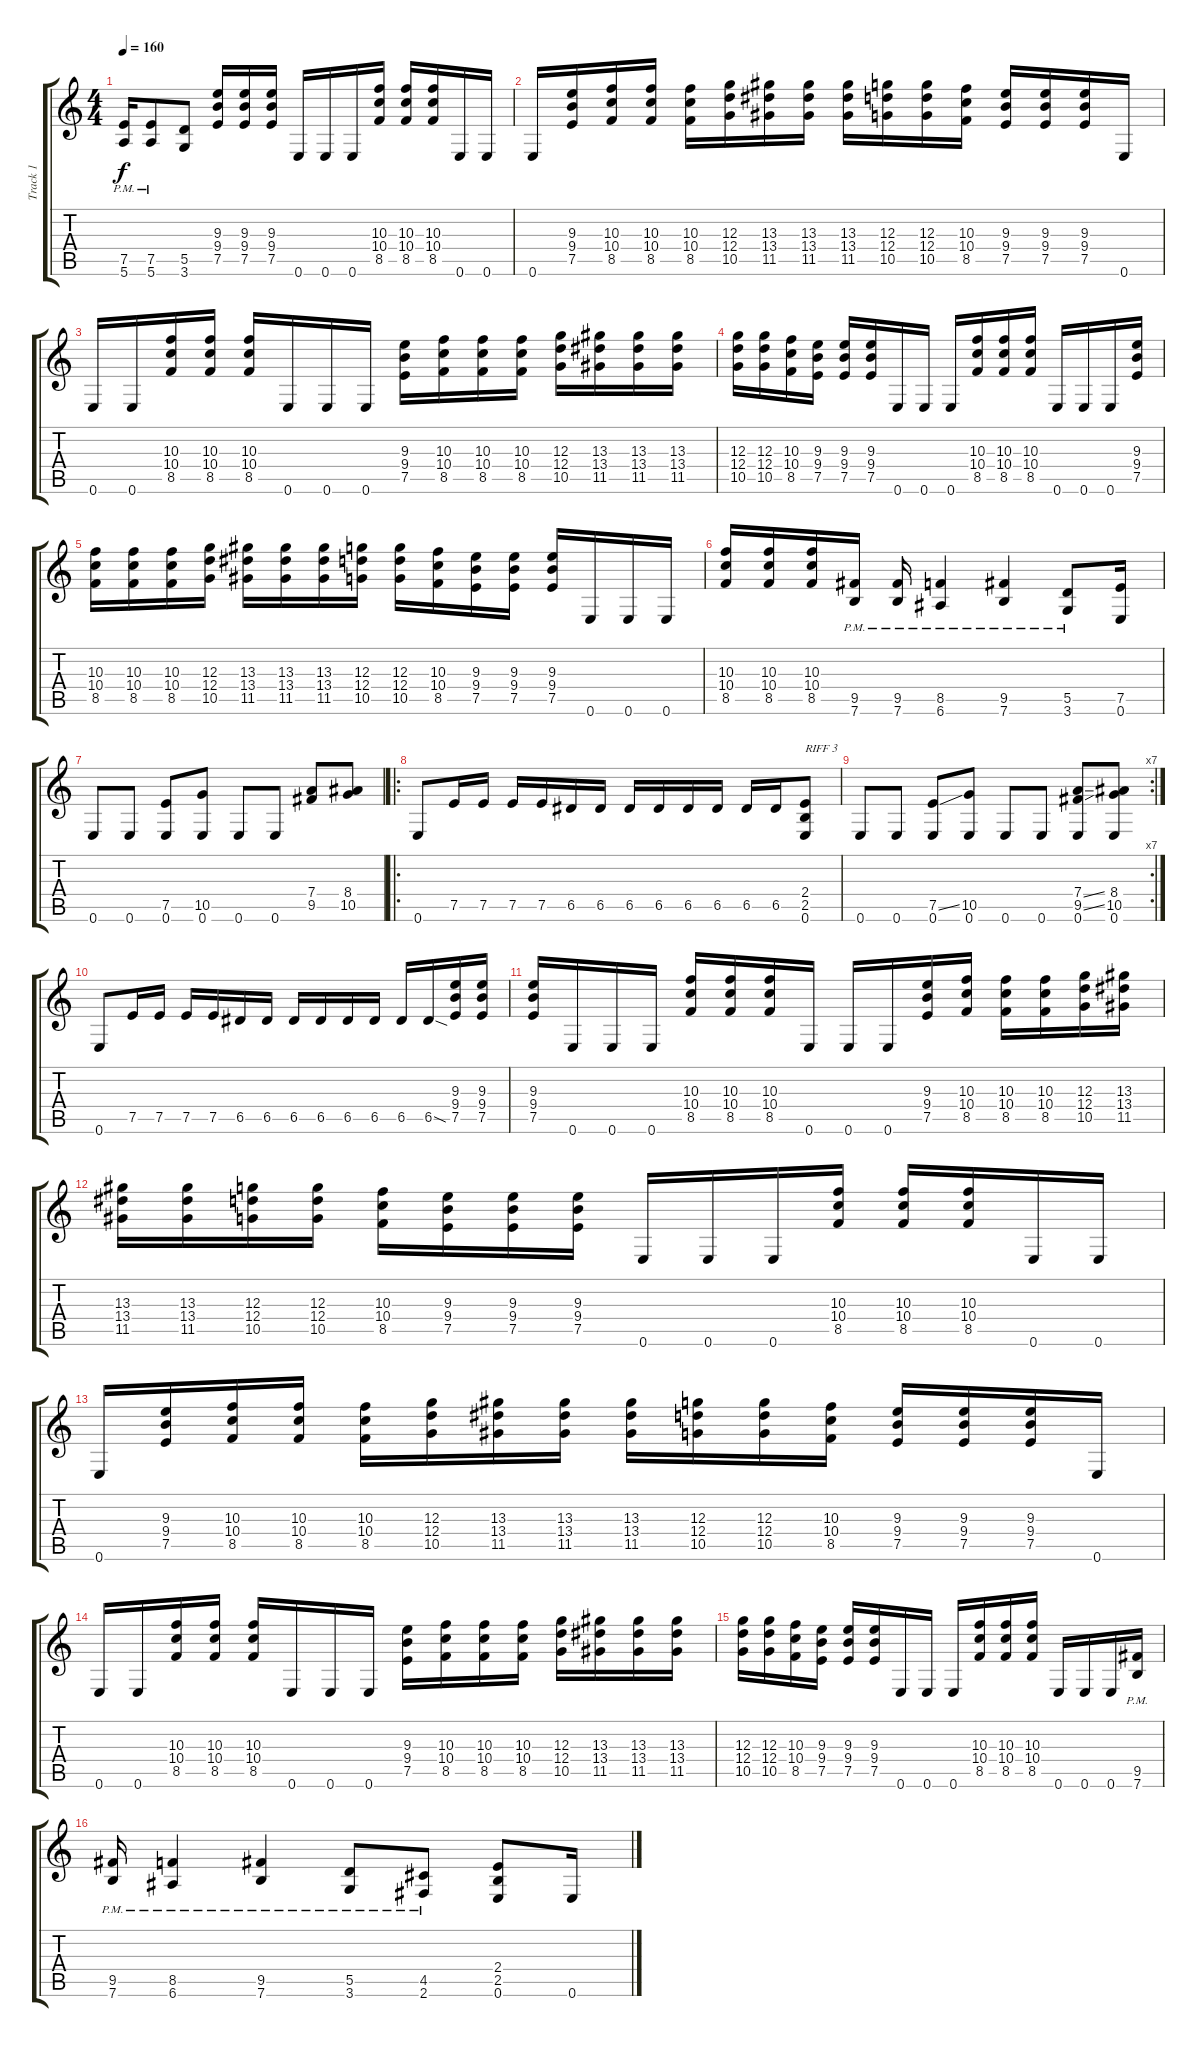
\track ("Track 1" "Track 1") {instrument distortionguitar}
\staff {score tabs}
\tuning (E4 B3 G3 D3 A2 E2) {hide}
\ts (4 4)
\tempo 160
\clef g2
\ks c
(7.5{pm} 5.6{pm}).16{dy f} (7.5{pm} 5.6{pm}).8 (5.5 3.6).8 (9.3 9.4 7.5).16 (9.3 9.4 7.5).16 (9.3 9.4 7.5).16 0.6.16 0.6.16 0.6.16 (10.3 10.4 8.5).16 (10.3 10.4 8.5).16 (10.3 10.4 8.5).16 0.6.16 0.6.16 |
0.6.16 (9.3 9.4 7.5).16 (10.3 10.4 8.5).16 (10.3 10.4 8.5).16 (10.3 10.4 8.5).16 (12.3 12.4 10.5).16 (13.3 13.4 11.5).16 (13.3 13.4 11.5).16 (13.3 13.4 11.5).16 (12.3 12.4 10.5).16 (12.3 12.4 10.5).16 (10.3 10.4 8.5).16 (9.3 9.4 7.5).16 (9.3 9.4 7.5).16 (9.3 9.4 7.5).16 0.6.16 |
0.6.16 0.6.16 (10.3 10.4 8.5).16 (10.3 10.4 8.5).16 (10.3 10.4 8.5).16 0.6.16 0.6.16 0.6.16 (9.3 9.4 7.5).16 (10.3 10.4 8.5).16 (10.3 10.4 8.5).16 (10.3 10.4 8.5).16 (12.3 12.4 10.5).16 (13.3 13.4 11.5).16 (13.3 13.4 11.5).16 (13.3 13.4 11.5).16 |
(12.3 12.4 10.5).16 (12.3 12.4 10.5).16 (10.3 10.4 8.5).16 (9.3 9.4 7.5).16 (9.3 9.4 7.5).16 (9.3 9.4 7.5).16 0.6.16 0.6.16 0.6.16 (10.3 10.4 8.5).16 (10.3 10.4 8.5).16 (10.3 10.4 8.5).16 0.6.16 0.6.16 0.6.16 (9.3 9.4 7.5).16 |
(10.3 10.4 8.5).16 (10.3 10.4 8.5).16 (10.3 10.4 8.5).16 (12.3 12.4 10.5).16 (13.3 13.4 11.5).16 (13.3 13.4 11.5).16 (13.3 13.4 11.5).16 (12.3 12.4 10.5).16 (12.3 12.4 10.5).16 (10.3 10.4 8.5).16 (9.3 9.4 7.5).16 (9.3 9.4 7.5).16 (9.3 9.4 7.5).16 0.6.16 0.6.16 0.6.16 |
(10.3 10.4 8.5).16 (10.3 10.4 8.5).16 (10.3 10.4 8.5).16 (9.5{pm} 7.6{pm}).16 (9.5{pm} 7.6{pm}).16 (8.5{pm} 6.6{pm}).4 (9.5{pm} 7.6{pm}).4 (5.5{pm} 3.6{pm}).8 (7.5 0.6).16 |
0.6.8 0.6.8 (7.5 0.6).8 (10.5 0.6).8 0.6.8 0.6.8 (7.4 9.5).8 (8.4 10.5).8 |
\ro
0.6.8 7.5.16 7.5.16 7.5.16 7.5.16 6.5.16 6.5.16 6.5.16 6.5.16 6.5.16 6.5.16 6.5.16 6.5.16 (2.4 2.5 0.6).8{txt "RIFF 3"} |
\rc 7
0.6.8 0.6.8 (7.5{ss} 0.6).8 (10.5 0.6).8 0.6.8 0.6.8 (7.4{ss} 9.5{ss} 0.6).8 (8.4 10.5 0.6).8 |
0.6.8 7.5.16 7.5.16 7.5.16 7.5.16 6.5.16 6.5.16 6.5.16 6.5.16 6.5.16 6.5.16 6.5.16 6.5{sod}.16 (9.3 9.4 7.5).16 (9.3 9.4 7.5).16 |
(9.3 9.4 7.5).16 0.6.16 0.6.16 0.6.16 (10.3 10.4 8.5).16 (10.3 10.4 8.5).16 (10.3 10.4 8.5).16 0.6.16 0.6.16 0.6.16 (9.3 9.4 7.5).16 (10.3 10.4 8.5).16 (10.3 10.4 8.5).16 (10.3 10.4 8.5).16 (12.3 12.4 10.5).16 (13.3 13.4 11.5).16 |
(13.3 13.4 11.5).16 (13.3 13.4 11.5).16 (12.3 12.4 10.5).16 (12.3 12.4 10.5).16 (10.3 10.4 8.5).16 (9.3 9.4 7.5).16 (9.3 9.4 7.5).16 (9.3 9.4 7.5).16 0.6.16 0.6.16 0.6.16 (10.3 10.4 8.5).16 (10.3 10.4 8.5).16 (10.3 10.4 8.5).16 0.6.16 0.6.16 |
0.6.16 (9.3 9.4 7.5).16 (10.3 10.4 8.5).16 (10.3 10.4 8.5).16 (10.3 10.4 8.5).16 (12.3 12.4 10.5).16 (13.3 13.4 11.5).16 (13.3 13.4 11.5).16 (13.3 13.4 11.5).16 (12.3 12.4 10.5).16 (12.3 12.4 10.5).16 (10.3 10.4 8.5).16 (9.3 9.4 7.5).16 (9.3 9.4 7.5).16 (9.3 9.4 7.5).16 0.6.16 |
0.6.16 0.6.16 (10.3 10.4 8.5).16 (10.3 10.4 8.5).16 (10.3 10.4 8.5).16 0.6.16 0.6.16 0.6.16 (9.3 9.4 7.5).16 (10.3 10.4 8.5).16 (10.3 10.4 8.5).16 (10.3 10.4 8.5).16 (12.3 12.4 10.5).16 (13.3 13.4 11.5).16 (13.3 13.4 11.5).16 (13.3 13.4 11.5).16 |
(12.3 12.4 10.5).16 (12.3 12.4 10.5).16 (10.3 10.4 8.5).16 (9.3 9.4 7.5).16 (9.3 9.4 7.5).16 (9.3 9.4 7.5).16 0.6.16 0.6.16 0.6.16 (10.3 10.4 8.5).16 (10.3 10.4 8.5).16 (10.3 10.4 8.5).16 0.6.16 0.6.16 0.6.16 (9.5{pm} 7.6{pm}).16 |
(9.5{pm} 7.6{pm}).16 (8.5{pm} 6.6{pm}).4 (9.5{pm} 7.6{pm}).4 (5.5{pm} 3.6{pm}).8 (4.5{pm} 2.6{pm}).8 (2.4 2.5 0.6).8 0.6.16
